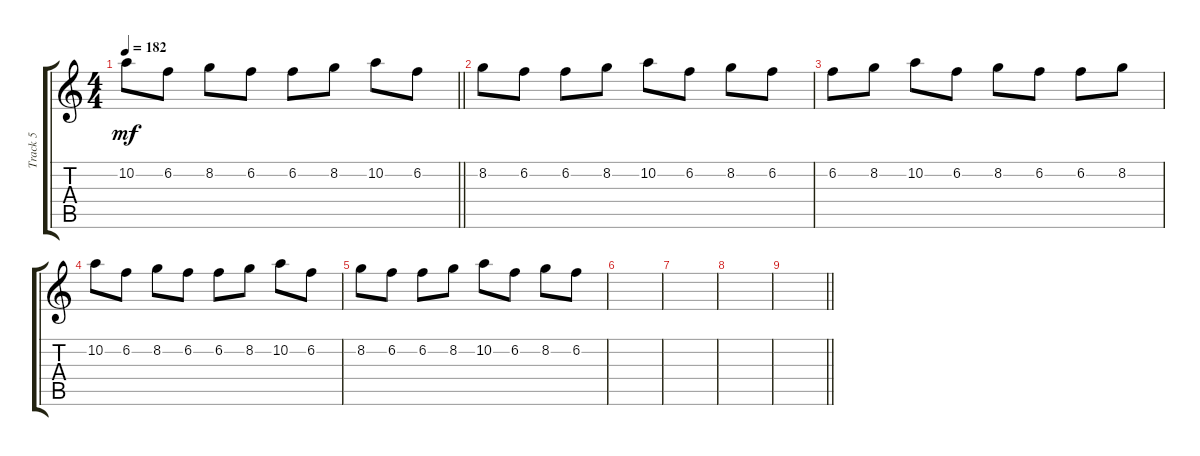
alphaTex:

\track ("Track 5" "Track 5") {instrument distortionguitar}
\staff {score tabs}
\tuning (E4 B3 G3 D3 A2 D2) {hide}
\ts (4 4)
\tempo 182
\clef g2
\barLineRight lightlight
\ks c
10.2.8{dy mf} 6.2.8 8.2.8 6.2.8 6.2.8 8.2.8 10.2.8 6.2.8 |
8.2.8 6.2.8 6.2.8 8.2.8 10.2.8 6.2.8 8.2.8 6.2.8 |
6.2.8 8.2.8 10.2.8 6.2.8 8.2.8 6.2.8 6.2.8 8.2.8 |
10.2.8 6.2.8 8.2.8 6.2.8 6.2.8 8.2.8 10.2.8 6.2.8 |
8.2.8 6.2.8 6.2.8 8.2.8 10.2.8 6.2.8 8.2.8 6.2.8 |
|
|
|
\barLineRight lightlight
